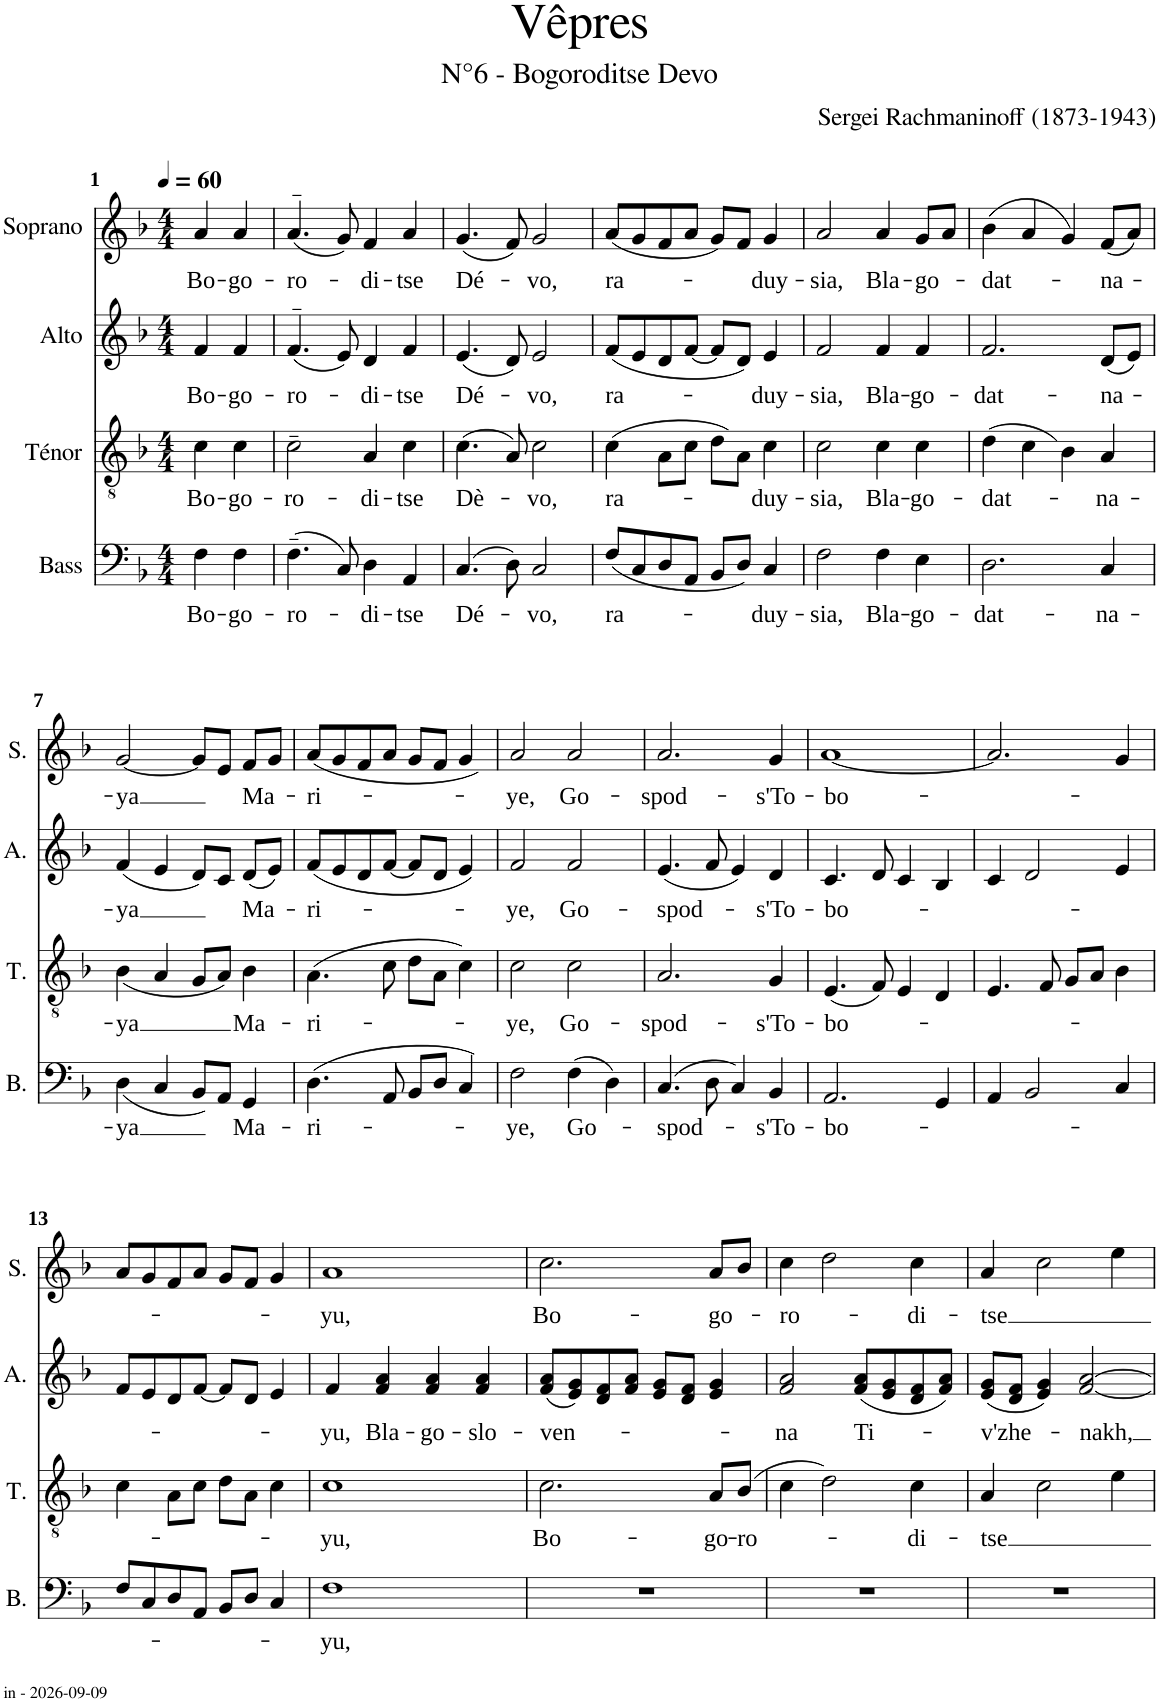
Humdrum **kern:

**kern	**text	**kern	**text	**kern	**text	**kern	**text
*part4	*part4	*part3	*part3	*part2	*part2	*part1	*part1
*staff4	*staff4	*staff3	*staff3	*staff2	*staff2	*staff1	*staff1
*I"Bass	*	*I"Ténor	*	*I"Alto	*	*I"Soprano	*
*I'B.	*	*I'T.	*	*I'A.	*	*I'S.	*
*clefF4	*	*clefGv2	*	*clefG2	*	*clefG2	*
*k[b-]	*	*k[b-]	*	*k[b-]	*	*k[b-]	*
*M4/4	*	*M4/4	*	*M4/4	*	*M4/4	*
*MM60	*	*MM60	*	*MM60	*	*MM60	*
=1	=1	=1	=1	=1	=1	=1	=1
!	!LO:LY:b	!	!LO:LY:b	!	!LO:LY:b	!	!LO:LY:b
4F\	Bo-	4c\	Bo-	4f/	Bo-	4a/	Bo-
!	!LO:LY:b	!	!LO:LY:b	!	!LO:LY:b	!	!LO:LY:b
4F\	-go-	4c\	-go-	4f/	-go-	4a/	-go-
=2	=2	=2	=2	=2	=2	=2	=2
!	!LO:LY:b	!	!LO:LY:b	!	!LO:LY:b	!	!LO:LY:b
(4.F~\	-ro-	2c~\	-ro-	(4.f~>/	-ro-	(4.a~>/	-ro-
8C/)	.	.	.	8e/)	.	8g/)	.
!	!LO:LY:b	!	!LO:LY:b	!	!LO:LY:b	!	!LO:LY:b
4D\	-di-	4A/	-di-	4d/	-di-	4f/	-di-
!	!LO:LY:b	!	!LO:LY:b	!	!LO:LY:b	!	!LO:LY:b
4AA/	-tse	4c\	-tse	4f/	-tse	4a/	-tse
=3	=3	=3	=3	=3	=3	=3	=3
!	!LO:LY:b	!	!LO:LY:b	!	!LO:LY:b	!	!LO:LY:b
(4.C/	Dé-	(4.c\	Dè-	(4.e/	Dé-	(4.g/	Dé-
8D\)	.	8A/)	.	8d/)	.	8f/)	.
!	!LO:LY:b	!	!LO:LY:b	!	!LO:LY:b	!	!LO:LY:b
2C/	-vo,	2c\	-vo,	2e/	-vo,	2g/	-vo,
=4	=4	=4	=4	=4	=4	=4	=4
!	!LO:LY:b	!	!LO:LY:b	!	!LO:LY:b	!	!LO:LY:b
(8F/L	ra-	(4c\	ra-	(8f/L	ra-	(8a/L	ra-
8C/)	.	.	.	8e/	.	8g/)	.
8D/	.	8A\L)	.	8d/	.	8f/	.
8AA/J	.	8c\J	.	[8f/J	.	8a/J	.
8BB-/L	.	8d\L	.	8f/L]	.	8g/L	.
8D/J	.	8A\J	.	8d/J)	.	8f/J	.
!	!LO:LY:b	!	!LO:LY:b	!	!LO:LY:b	!	!LO:LY:b
4C/	-duy-	4c\	-duy-	4e/	-duy-	4g/	-duy-
=5	=5	=5	=5	=5	=5	=5	=5
!	!LO:LY:b	!	!LO:LY:b	!	!LO:LY:b	!	!LO:LY:b
2F\	-sia,	2c\	-sia,	2f/	-sia,	2a/	-sia,
!	!LO:LY:b	!	!LO:LY:b	!	!LO:LY:b	!	!LO:LY:b
4F\	Bla-	4c\	Bla-	4f/	Bla-	4a/	Bla-
!	!LO:LY:b	!	!LO:LY:b	!	!LO:LY:b	!	!LO:LY:b
4E\	-go-	4c\	-go-	4f/	-go-	8g/L	-go-
.	.	.	.	.	.	8a/J	.
=6	=6	=6	=6	=6	=6	=6	=6
!	!LO:LY:b	!	!LO:LY:b	!	!LO:LY:b	!	!LO:LY:b
2.D\	-dat-	(4d\	-dat-	2.f/	-dat-	(4b-\	-dat-
.	.	4c\)	.	.	.	4a/)	.
.	.	4B-\	.	.	.	4g/	.
!	!LO:LY:b	!	!LO:LY:b	!	!LO:LY:b	!	!LO:LY:b
4C/	-na-	4A/	-na-	(8d/L	-na-	(8f/L	-na-
.	.	.	.	8e/J)	.	8a/J)	.
!!LO:LB:g=z
=7	=7	=7	=7	=7	=7	=7	=7
!	!LO:LY:b	!	!LO:LY:b	!	!LO:LY:b	!	!LO:LY:b
(<4D\	-ya	(<4B-\	-ya	(4f/	-ya	[2g/	-ya
4C/)	.	4A/	.	4e/	.	.	.
8BB-/L	.	8G/L	.	8d/L)	.	8g/L]	.
8AA/J	.	8A/J)	.	8c/J	.	8e/J	.
!	!LO:LY:b	!	!LO:LY:b	!	!LO:LY:b	!	!LO:LY:b
4GG/	Ma-	4B-\	Ma-	(8d/L	-Ma-	8f/L	Ma-
.	.	.	.	8e/J)	.	8g/J	.
=8	=8	=8	=8	=8	=8	=8	=8
!	!LO:LY:b	!	!LO:LY:b	!	!LO:LY:b	!	!LO:LY:b
(4.D\	-ri-	(4.A\	-ri-	(8f/L	-ri-	(8a/L	-ri-
.	.	.	.	8e/	.	8g/)	.
.	.	.	.	8d/	.	8f/	.
8AA/)	.	8c\)	.	[8f/J	.	8a/J	.
8BB-/L	.	8d\L	.	8f/L]	.	8g/L	.
8D/J	.	8A\J	.	8d/J	.	8f/J	.
4C/	.	4c\	.	4e/)	.	4g/	.
=9	=9	=9	=9	=9	=9	=9	=9
!	!LO:LY:b	!	!LO:LY:b	!	!LO:LY:b	!	!LO:LY:b
2F\	-ye,	2c\	-ye,	2f/	-ye,	2a/	-ye,
!	!LO:LY:b	!	!LO:LY:b	!	!LO:LY:b	!	!LO:LY:b
(4F\	Go-	2c\	Go-	2f/	Go-	2a/	Go-
4D\)	.	.	.	.	.	.	.
=10	=10	=10	=10	=10	=10	=10	=10
!	!LO:LY:b	!	!LO:LY:b	!	!LO:LY:b	!	!LO:LY:b
(4.C/	-spod-	2.A/	-spod-	(4.e/	-spod-	2.a/	-spod-
8D\)	.	.	.	8f/	.	.	.
4C/	.	.	.	4e/)	.	.	.
!	!LO:LY:b	!	!LO:LY:b	!	!LO:LY:b	!	!LO:LY:b
4BB-/	-s'To-	4G/	-s'To-	4d/	-s'To-	4g/	-s'To-
=11	=11	=11	=11	=11	=11	=11	=11
!	!LO:LY:b	!	!LO:LY:b	!	!LO:LY:b	!	!LO:LY:b
2.AA/	-bo-	(4.E/	-bo-	4.c/	-bo-	[1a	-bo-
.	.	8F/)	.	8d/	.	.	.
.	.	4E/	.	4c/	.	.	.
4GG/	.	4D/	.	4B-/	.	.	.
=12	=12	=12	=12	=12	=12	=12	=12
4AA/	.	4.E/	.	4c/	.	2.a/]	.
2BB-/	.	.	.	2d/	.	.	.
.	.	8F/	.	.	.	.	.
.	.	8G/L	.	.	.	.	.
.	.	8A/J	.	.	.	.	.
4C/	.	4B-\	.	4e/	.	4g/	.
!!LO:LB:g=z
=13	=13	=13	=13	=13	=13	=13	=13
8F/L	.	4c\	.	8f/L	.	8a/L	.
8C/	.	.	.	8e/	.	8g/	.
8D/	.	8A\L	.	8d/	.	8f/	.
8AA/J	.	8c\J	.	[8f/J	.	8a/J	.
8BB-/L	.	8d\L	.	8f/L]	.	8g/L	.
8D/J	.	8A\J	.	8d/J	.	8f/J	.
4C/	.	4c\	.	4e/	.	4g/	.
=14	=14	=14	=14	=14	=14	=14	=14
!	!LO:LY:b	!	!LO:LY:b	!	!LO:LY:b	!	!LO:LY:b
1F	-yu,	1c	-yu,	4f/	yu,	1a	-yu,
!	!	!	!	!	!LO:LY:b	!	!
.	.	.	.	4f/ 4a/	Bla-	.	.
!	!	!	!	!	!LO:LY:b	!	!
.	.	.	.	4f/ 4a/	-go-	.	.
!	!	!	!	!	!LO:LY:b	!	!
.	.	.	.	4f/ 4a/	-slo-	.	.
=15	=15	=15	=15	=15	=15	=15	=15
!	!	!	!LO:LY:b	!	!LO:LY:b	!	!LO:LY:b
1r	.	2.c\	Bo-	(8f/ 8a/L	-ven-	2.cc\	Bo-
.	.	.	.	8e/ 8g/)	.	.	.
.	.	.	.	8d/ 8f/	.	.	.
.	.	.	.	8f/ 8a/J	.	.	.
.	.	.	.	8e/ 8g/L	.	.	.
.	.	.	.	8d/ 8f/J	.	.	.
!	!	!	!LO:LY:b	!	!	!	!LO:LY:b
.	.	8A/L	-go-	4e/ 4g/	.	8a/L	-go-
!	!	!	!LO:LY:b	!	!	!	!
.	.	(8B-/J	-ro-	.	.	8b-/J	.
=16	=16	=16	=16	=16	=16	=16	=16
!	!	!	!	!	!LO:LY:b	!	!LO:LY:b
1r	.	4c\)	.	2f/ 2a/	-na	4cc\	ro-
.	.	2d\	.	.	.	2dd\	.
!	!	!	!	!	!LO:LY:b	!	!
.	.	.	.	(8f/ 8a/L	Ti-	.	.
.	.	.	.	8e/ 8g/	.	.	.
!	!	!	!LO:LY:b	!	!	!	!LO:LY:b
.	.	4c\	-di-	8d/ 8f/	.	4cc\	-di-
.	.	.	.	8f/ 8a/J)	.	.	.
=17	=17	=17	=17	=17	=17	=17	=17
!	!	!	!LO:LY:b	!	!LO:LY:b	!	!LO:LY:b
1r	.	4A/	-tse	(8e/ 8g/L	-v'zhe-	4a/	-tse
.	.	.	.	8d/ 8f/J	.	.	.
.	.	2c\	.	4e/ 4g/)	.	2cc\	.
!	!	!	!	!	!LO:LY:b	!	!
.	.	.	.	[2f/ [2a/	-nakh,	.	.
.	.	4e\	.	.	.	4ee\	.
=	=	=	=	=	=	=	=
*-	*-	*-	*-	*-	*-	*-	*-
